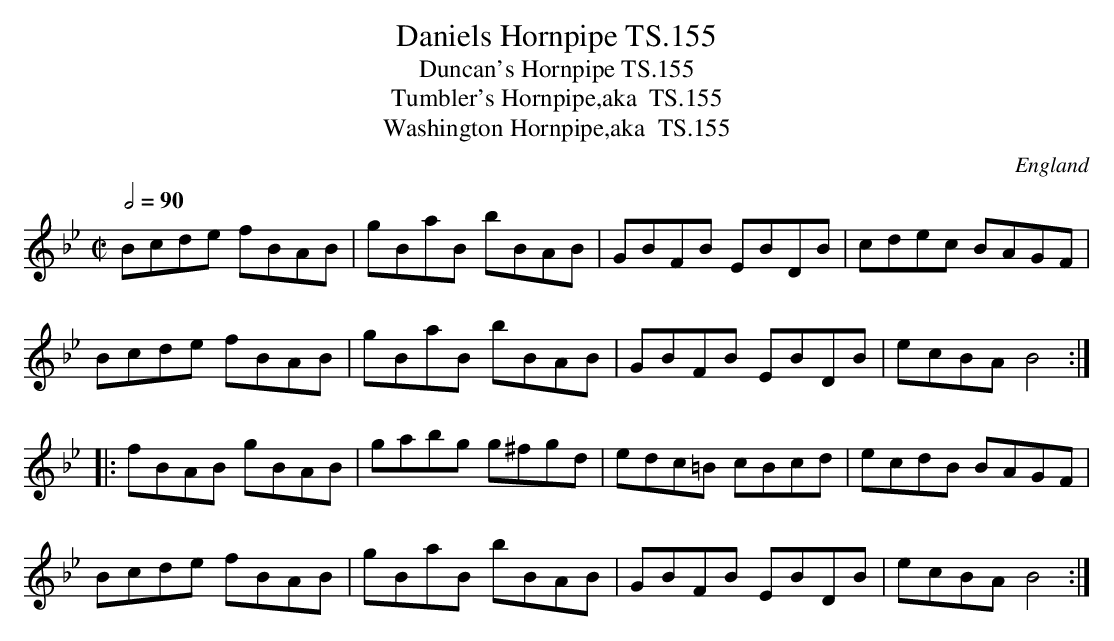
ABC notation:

X:1
T:Daniels Hornpipe TS.155
T:Duncan's Hornpipe TS.155
T:Tumbler's Hornpipe,aka  TS.155
T:Washington Hornpipe,aka  TS.155
M:C|
L:1/8
Q:1/2=90
O:England
K:Bb major
Bcde fBAB|gBaB bBAB|GBFB EBDB|cdec BAGF|!
Bcde fBAB|gBaB bBAB|GBFB EBDB|ecBAB4:|!
|:fBAB gBAB|gabg g^fgd|edc=B cBcd|ecdB BAGF|!
Bcde fBAB |gBaB bBAB|GBFB EBDB|ecBAB4:|]
